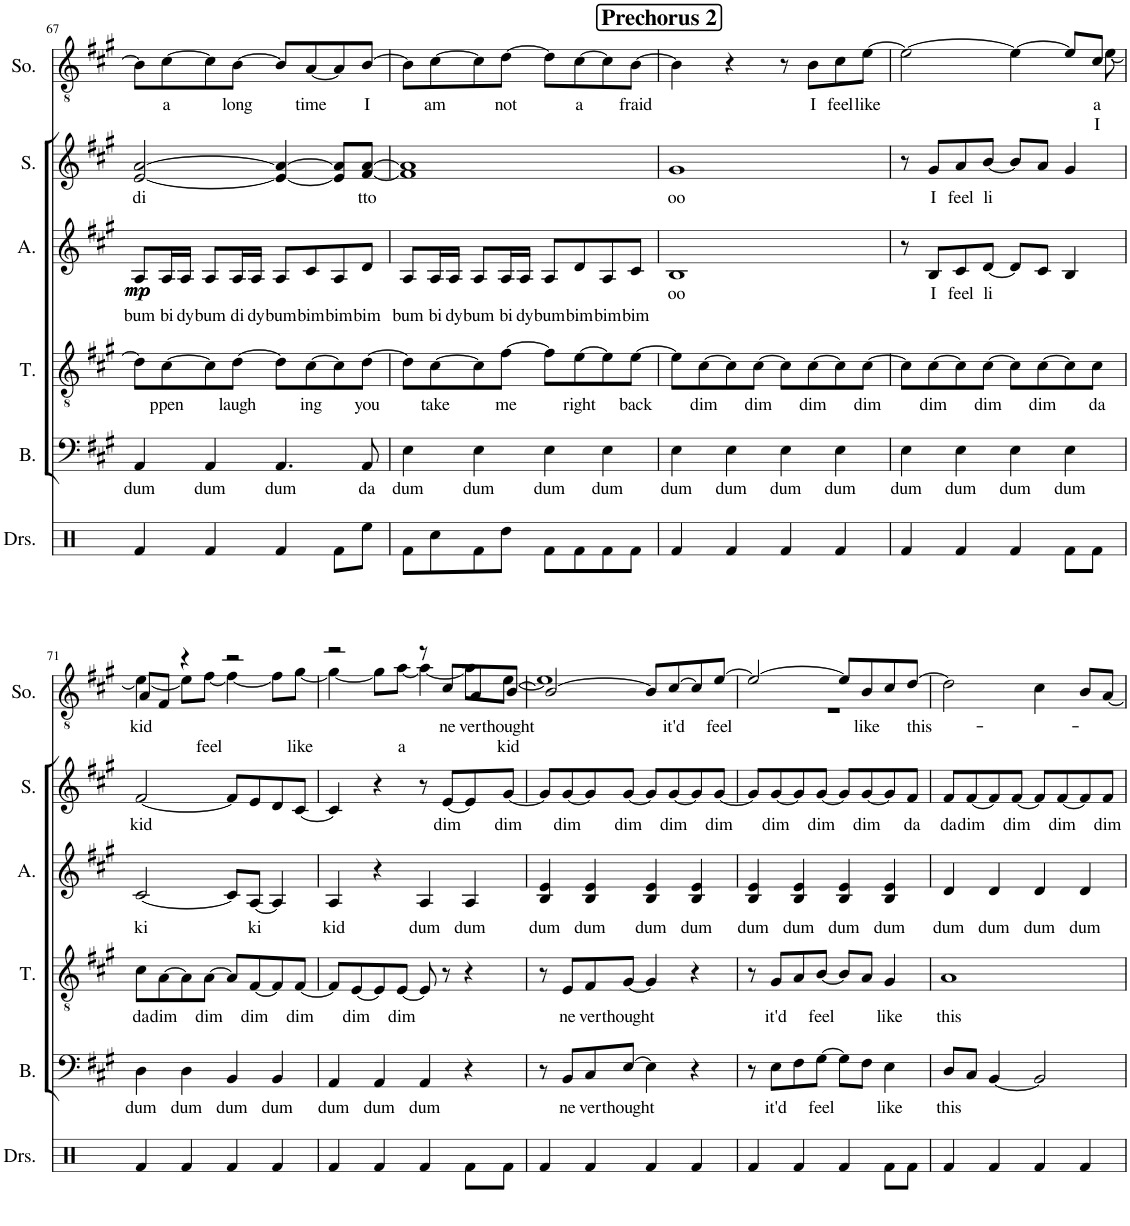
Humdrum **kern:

**kern	**kern	**text	**kern	**text	**kern	**text	**text	**dynam	**kern	**text	**kern	**text	**text
*part6	*part5	*part5	*part4	*part4	*part3	*part3	*part3	*part3	*part2	*part2	*part1	*part1	*part1
*staff6	*staff5	*staff5	*staff4	*staff4	*staff3	*staff3	*staff3	*staff3	*staff2	*staff2	*staff1	*staff1	*staff1
*I"Drumset	*I"Bass	*	*I"Tenor	*	*I"Alto	*	*	*	*I"Soprano	*	*I"Soloist	*	*
*I'Drs.	*I'B.	*	*I'T.	*	*I'A.	*	*	*	*I'S.	*	*I'So.	*	*
!!LO:PB:g=z
*clefX	*clefF4	*	*clefGv2	*	*clefG2	*	*	*	*clefG2	*	*clefGv2	*	*
*k[]	*k[f#c#g#]	*	*k[f#c#g#]	*	*k[f#c#g#]	*	*	*	*k[f#c#g#]	*	*k[f#c#g#]	*	*
*M4/4	*M4/4	*	*M4/4	*	*M4/4	*	*	*	*M4/4	*	*M4/4	*	*
=67	=67	=67	=67	=67	=67	=67	=67	=67	=67	=67	=67	=67	=67
!	!	!LO:LY:b	!	!	!	!	!LO:LY:b	!LO:DY:b	!	!LO:LY:b	!	!	!
!	!	!	!	!	!	!	!	!LO:DY:n=1:b	!	!	!	!	!
4Rf/	4AA/	dum	8d\L]	.	8A/L	.	bum	mp mp	[2e/ [2a/	di	8B\L]	.	.
!	!	!	!	!LO:LY:b	!	!	!LO:LY:b	!	!	!	!	!LO:LY:b	!
.	.	.	[8c#\	ppen	16A/L	.	bi	.	.	.	[8c#\	a	.
!	!	!	!	!	!	!	!LO:LY:b	!	!	!	!	!	!
.	.	.	.	.	16A/JJ	.	dy	.	.	.	.	.	.
!	!	!LO:LY:b	!	!	!	!	!LO:LY:b	!	!	!	!	!	!
4Rf/	4AA/	dum	8c#\]	.	8A/L	.	bum	.	.	.	8c#\]	.	.
!	!	!	!	!LO:LY:b	!	!	!LO:LY:b	!	!	!	!	!LO:LY:b	!
.	.	.	[8d\J	laugh	16A/L	.	di	.	.	.	[8B\J	long	.
!	!	!	!	!	!	!	!LO:LY:b	!	!	!	!	!	!
.	.	.	.	.	16A/JJ	.	dy	.	.	.	.	.	.
!	!	!LO:LY:b	!	!	!	!	!LO:LY:b	!	!	!	!	!	!
4Rf/	4.AA/	dum	8d\L]	.	8A/L	.	bum	.	4e/_ 4a/_	.	8B/L]	.	.
!	!	!	!	!LO:LY:b	!	!	!LO:LY:b	!	!	!	!	!LO:LY:b	!
.	.	.	[8c#\	ing	8c#/	.	bim	.	.	.	[8A/	time	.
!	!	!	!	!	!	!	!LO:LY:b	!	!	!	!	!	!
8Rf\L	.	.	8c#\]	.	8A/	.	bim	.	8e/] 8a/]L	.	8A/]	.	.
!	!	!LO:LY:b	!	!LO:LY:b	!	!	!LO:LY:b	!	!	!LO:LY:b	!	!LO:LY:b	!
8Ree\J	8AA/	da	[8d\J	you	8d/J	.	bim	.	[8f#/ [8a/J	tto	[8B/J	I	.
=68	=68	=68	=68	=68	=68	=68	=68	=68	=68	=68	=68	=68	=68
!	!	!LO:LY:b	!	!	!	!	!LO:LY:b	!	!	!	!	!	!
8Rf\L	4E\	dum	8d\L]	.	8A/L	.	bum	.	1f#] 1a]	.	8B\L]	.	.
!	!	!	!	!LO:LY:b	!	!	!LO:LY:b	!	!	!	!	!LO:LY:b	!
8Rcc\	.	.	[8c#\	take	16A/L	.	bi	.	.	.	[8c#\	am	.
!	!	!	!	!	!	!	!LO:LY:b	!	!	!	!	!	!
.	.	.	.	.	16A/JJ	.	dy	.	.	.	.	.	.
!	!	!LO:LY:b	!	!	!	!	!LO:LY:b	!	!	!	!	!	!
8Rf\	4E\	dum	8c#\]	.	8A/L	.	bum	.	.	.	8c#\]	.	.
!	!	!	!	!LO:LY:b	!	!	!LO:LY:b	!	!	!	!	!LO:LY:b	!
8Rdd\J	.	.	[8f#\J	me	16A/L	.	bi	.	.	.	[8d\J	not	.
!	!	!	!	!	!	!	!LO:LY:b	!	!	!	!	!	!
.	.	.	.	.	16A/JJ	.	dy	.	.	.	.	.	.
!	!	!LO:LY:b	!	!	!	!	!LO:LY:b	!	!	!	!	!	!
8Rf\L	4E\	dum	8f#\L]	.	8A/L	.	bum	.	.	.	8d\L]	.	.
!	!	!	!	!LO:LY:b	!	!	!LO:LY:b	!	!	!	!	!LO:LY:b	!
8Rf\	.	.	[8e\	right	8d/	.	bim	.	.	.	[8c#\	a	.
!	!	!LO:LY:b	!	!	!	!	!LO:LY:b	!	!	!	!	!	!
8Rf\	4E\	dum	8e\]	.	8A/	.	bim	.	.	.	8c#\]	.	.
!	!	!	!	!LO:LY:b	!	!	!LO:LY:b	!	!	!	!	!LO:LY:b	!
8Rf\J	.	.	[8e\J	back	8c#/J	.	bim	.	.	.	[8B\J	fraid	.
!!LO:REH:place=s1:a:B:cj:fs=14:t=Prechorus 2
=69	=69	=69	=69	=69	=69	=69	=69	=69	=69	=69	=69	=69	=69
!	!	!LO:LY:b	!	!	!	!LO:LY:b	!	!	!	!LO:LY:b	!	!	!
4Rf/	4E\	dum	8e\L]	.	1B	oo	.	.	1g#	oo	4B\]	.	.
!	!	!	!	!LO:LY:b	!	!	!	!	!	!	!	!	!
.	.	.	[8c#\	dim	.	.	.	.	.	.	.	.	.
!	!	!LO:LY:b	!	!	!	!	!	!	!	!	!	!	!
4Rf/	4E\	dum	8c#\]	.	.	.	.	.	.	.	4r	.	.
!	!	!	!	!LO:LY:b	!	!	!	!	!	!	!	!	!
.	.	.	[8c#\J	dim	.	.	.	.	.	.	.	.	.
!	!	!LO:LY:b	!	!	!	!	!	!	!	!	!	!	!
4Rf/	4E\	dum	8c#\L]	.	.	.	.	.	.	.	8r	.	.
!	!	!	!	!LO:LY:b	!	!	!	!	!	!	!	!LO:LY:b	!
.	.	.	[8c#\	dim	.	.	.	.	.	.	8B\L	I	.
!	!	!LO:LY:b	!	!	!	!	!	!	!	!	!	!LO:LY:b	!
4Rf/	4E\	dum	8c#\]	.	.	.	.	.	.	.	8c#\	feel	.
!	!	!	!	!LO:LY:b	!	!	!	!	!	!	!	!LO:LY:b	!
.	.	.	[8c#\J	dim	.	.	.	.	.	.	[8e\J	like	.
=70	=70	=70	=70	=70	=70	=70	=70	=70	=70	=70	=70	=70	=70
!	!	!LO:LY:b	!	!	!	!	!	!	!	!	!	!	!
*	*	*	*	*	*	*	*	*	*	*	*^	*	*
4Rf/	4E\	dum	8c#\L]	.	8r	.	.	.	8r	.	2e\_	2..ryy	.	.
!	!	!	!	!LO:LY:b	!	!LO:LY:b	!	!	!	!LO:LY:b	!	!	!	!
.	.	.	[8c#\	dim	8B/L	I	.	.	8g#/L	I	.	.	.	.
!	!	!LO:LY:b	!	!	!	!LO:LY:b	!	!	!	!LO:LY:b	!	!	!	!
4Rf/	4E\	dum	8c#\]	.	8c#/	feel	.	.	8a/	feel	.	.	.	.
!	!	!	!	!LO:LY:b	!	!LO:LY:b	!	!	!	!LO:LY:b	!	!	!	!
.	.	.	[8c#\J	dim	[8d/J	li	.	.	[8b/J	li	.	.	.	.
!	!	!LO:LY:b	!	!	!	!	!	!	!	!	!	!	!	!
4Rf/	4E\	dum	8c#\L]	.	8d/L]	.	.	.	8b/L]	.	4e\_	.	.	.
!	!	!	!	!LO:LY:b	!	!	!	!	!	!	!	!	!	!
.	.	.	[8c#\	dim	8c#/J	.	.	.	8a/J	.	.	.	.	.
!	!	!LO:LY:b	!	!	!	!	!	!	!	!	!	!	!	!
8Rf\L	4E\	dum	8c#\]	.	4B/	.	.	.	4g#/	.	8e/L]	.	.	.
!	!	!	!	!LO:LY:b	!	!	!	!	!	!	!	!	!LO:LY:b	!
!	!	!	!	!	!	!	!	!	!	!	!	!	!	!LO:LY:b
8Rf\J	.	.	8c#\J	da	.	.	.	.	.	.	8c#/J	[8e\	.	I
!!LO:LB:g=z	!!
=71	=71	=71	=71	=71	=71	=71	=71	=71	=71	=71	=71	=71	=71	=71
!	!	!LO:LY:b	!	!LO:LY:b	!	!LO:LY:b	!	!	!	!LO:LY:b	!	!	!LO:LY:b	!
4Rf/	4D\	dum	8c#\L	da	[2c#/	ki	.	.	[2f#/	kid	8A/L	4e\_	kid	.
!	!	!	!	!LO:LY:b	!	!	!	!	!	!	!	!	!	!
.	.	.	[8A\	dim	.	.	.	.	.	.	8F#/J	.	.	.
!	!	!LO:LY:b	!	!	!	!	!	!	!	!	!	!	!	!
4Rf/	4D\	dum	8A\]	.	.	.	.	.	.	.	4r	8e\L]	.	.
!	!	!	!	!LO:LY:b	!	!	!	!	!	!	!	!	!	!LO:LY:b
.	.	.	[8A\J	dim	.	.	.	.	.	.	.	[8f#\J	.	feel
!	!	!LO:LY:b	!	!	!	!	!	!	!	!	!	!	!	!
4Rf/	4BB/	dum	8A/L]	.	8c#/L]	.	.	.	8f#/L]	.	2r	4f#\_	.	.
!	!	!	!	!LO:LY:b	!	!LO:LY:b	!	!	!	!	!	!	!	!
.	.	.	[8F#/	dim	[8A/J	ki	.	.	8e/	.	.	.	.	.
!	!	!LO:LY:b	!	!	!	!	!	!	!	!	!	!	!	!
4Rf/	4BB/	dum	8F#/]	.	4A/]	.	.	.	8d/	.	.	8f#\L]	.	.
!	!	!	!	!LO:LY:b	!	!	!	!	!	!	!	!	!	!LO:LY:b
.	.	.	[8F#/J	dim	.	.	.	.	[8c#/J	.	.	[8g#\J	.	like
=72	=72	=72	=72	=72	=72	=72	=72	=72	=72	=72	=72	=72	=72	=72
!	!	!LO:LY:b	!	!	!	!LO:LY:b	!	!	!	!	!	!	!	!
4Rf/	4AA/	dum	8F#/L]	.	4A/	kid	.	.	4c#/]	.	2r	4g#\_	.	.
!	!	!	!	!LO:LY:b	!	!	!	!	!	!	!	!	!	!
.	.	.	[8E/	dim	.	.	.	.	.	.	.	.	.	.
!	!	!LO:LY:b	!	!	!	!	!	!	!	!	!	!	!	!
4Rf/	4AA/	dum	8E/]	.	4r	.	.	.	4r	.	.	8g#\L]	.	.
!	!	!	!	!LO:LY:b	!	!	!	!	!	!	!	!	!	!LO:LY:b
.	.	.	[8E/J	dim	.	.	.	.	.	.	.	[8a\J	.	a
!	!	!LO:LY:b	!	!	!	!LO:LY:b	!	!	!	!	!	!	!	!
4Rf/	4AA/	dum	8E/]	.	4A/	dum	.	.	8r	.	8r	4a\_	.	.
!	!	!	!	!	!	!	!	!	!	!LO:LY:b	!	!	!LO:LY:b	!
.	.	.	8r	.	.	.	.	.	[8e/L	dim	8c#/L	.	ne	.
!	!	!	!	!	!	!LO:LY:b	!	!	!	!	!	!	!LO:LY:b	!
8Rf\L	4r	.	4r	.	4A/	dum	.	.	8e/]	.	8A/	8a\L]	ver	.
!	!	!	!	!	!	!	!	!	!	!LO:LY:b	!	!	!LO:LY:b	!
!	!	!	!	!	!	!	!	!	!	!	!	!	!	!LO:LY:b
8Rf\J	.	.	.	.	.	.	.	.	[8g#/J	dim	[8B/J	[8e\J	.	kid
=73	=73	=73	=73	=73	=73	=73	=73	=73	=73	=73	=73	=73	=73	=73
!	!	!	!	!	!	!LO:LY:b	!	!	!	!	!	!	!	!
4Rf/	8r	.	8r	.	4B/ 4e/	dum	.	.	8g#/L]	.	2B/_	1e]	.	.
!	!	!LO:LY:b	!	!LO:LY:b	!	!	!	!	!	!LO:LY:b	!	!	!	!
.	8BB/L	ne	8E/L	ne	.	.	.	.	[8g#/	dim	.	.	.	.
!	!	!LO:LY:b	!	!LO:LY:b	!	!LO:LY:b	!	!	!	!	!	!	!	!
4Rf/	8C#/	ver	8F#/	ver	4B/ 4e/	dum	.	.	8g#/]	.	.	.	.	.
!	!	!LO:LY:b	!	!LO:LY:b	!	!	!	!	!	!LO:LY:b	!	!	!	!
.	[8E/J	thought	[8G#/J	thought	.	.	.	.	[8g#/J	dim	.	.	.	.
!	!	!	!	!	!	!LO:LY:b	!	!	!	!	!	!	!	!
4Rf/	4E\]	.	4G#/]	.	4B/ 4e/	dum	.	.	8g#/L]	.	8B/L]	.	.	.
!	!	!	!	!	!	!	!	!	!	!LO:LY:b	!	!	!LO:LY:b	!
.	.	.	.	.	.	.	.	.	[8g#/	dim	[8c#/	.	it'd	.
!	!	!	!	!	!	!LO:LY:b	!	!	!	!	!	!	!	!
4Rf/	4r	.	4r	.	4B/ 4e/	dum	.	.	8g#/]	.	8c#/]	.	.	.
!	!	!	!	!	!	!	!	!	!	!LO:LY:b	!	!	!LO:LY:b	!
.	.	.	.	.	.	.	.	.	[8g#/J	dim	[8e/J	.	feel	.
=74	=74	=74	=74	=74	=74	=74	=74	=74	=74	=74	=74	=74	=74	=74
!	!	!	!	!	!	!LO:LY:b	!	!	!	!	!	!	!	!
4Rf/	8r	.	8r	.	4B/ 4e/	dum	.	.	8g#/L]	.	2e/_	1r	.	.
!	!	!LO:LY:b	!	!LO:LY:b	!	!	!	!	!	!LO:LY:b	!	!	!	!
.	8E\L	it'd	8G#/L	it'd	.	.	.	.	[8g#/	dim	.	.	.	.
!	!	!	!	!	!	!LO:LY:b	!	!	!	!	!	!	!	!
4Rf/	8F#\	.	8A/	.	4B/ 4e/	dum	.	.	8g#/]	.	.	.	.	.
!	!	!LO:LY:b	!	!LO:LY:b	!	!	!	!	!	!LO:LY:b	!	!	!	!
.	[8G#\J	feel	[8B/J	feel	.	.	.	.	[8g#/J	dim	.	.	.	.
!	!	!	!	!	!	!LO:LY:b	!	!	!	!	!	!	!	!
4Rf/	8G#\L]	.	8B/L]	.	4B/ 4e/	dum	.	.	8g#/L]	.	8e/L]	.	.	.
!	!	!	!	!	!	!	!	!	!	!LO:LY:b	!	!	!LO:LY:b	!
.	8F#\J	.	8A/J	.	.	.	.	.	[8g#/	dim	8B/	.	like	.
!	!	!LO:LY:b	!	!LO:LY:b	!	!LO:LY:b	!	!	!	!	!	!	!	!
8Rf\L	4E\	like	4G#/	like	4B/ 4e/	dum	.	.	8g#/]	.	8c#/	.	.	.
!	!	!	!	!	!	!	!	!	!	!LO:LY:b	!	!	!LO:LY:b	!
8Rf\J	.	.	.	.	.	.	.	.	8f#/J	da	[8d/J	.	this-	.
*	*	*	*	*	*	*	*	*	*	*	*v	*v	*	*
=75	=75	=75	=75	=75	=75	=75	=75	=75	=75	=75	=75	=75	=75
!	!	!LO:LY:b	!	!LO:LY:b	!	!LO:LY:b	!	!	!	!LO:LY:b	!	!	!
4Rf/	8D/L	this	1A	this	4d/	dum	.	.	8f#/L	da	2d\]	.	.
!	!	!	!	!	!	!	!	!	!	!LO:LY:b	!	!	!
.	8C#/J	.	.	.	.	.	.	.	[8f#/	dim	.	.	.
!	!	!	!	!	!	!LO:LY:b	!	!	!	!	!	!	!
4Rf/	[4BB/	.	.	.	4d/	dum	.	.	8f#/]	.	.	.	.
!	!	!	!	!	!	!	!	!	!	!LO:LY:b	!	!	!
.	.	.	.	.	.	.	.	.	[8f#/J	dim	.	.	.
!	!	!	!	!	!	!LO:LY:b	!	!	!	!	!	!	!
4Rf/	2BB/]	.	.	.	4d/	dum	.	.	8f#/L]	.	4c#\	.	.
!	!	!	!	!	!	!	!	!	!	!LO:LY:b	!	!	!
.	.	.	.	.	.	.	.	.	[8f#/	dim	.	.	.
!	!	!	!	!	!	!LO:LY:b	!	!	!	!	!	!	!
4Rf/	.	.	.	.	4d/	dum	.	.	8f#/]	.	8B/L	.	.
!	!	!	!	!	!	!	!	!	!	!LO:LY:b	!	!	!
.	.	.	.	.	.	.	.	.	8f#/J	dim	[8A/J	.	.
=	=	=	=	=	=	=	=	=	=	=	=	=	=
*-	*-	*-	*-	*-	*-	*-	*-	*-	*-	*-	*-	*-	*-
